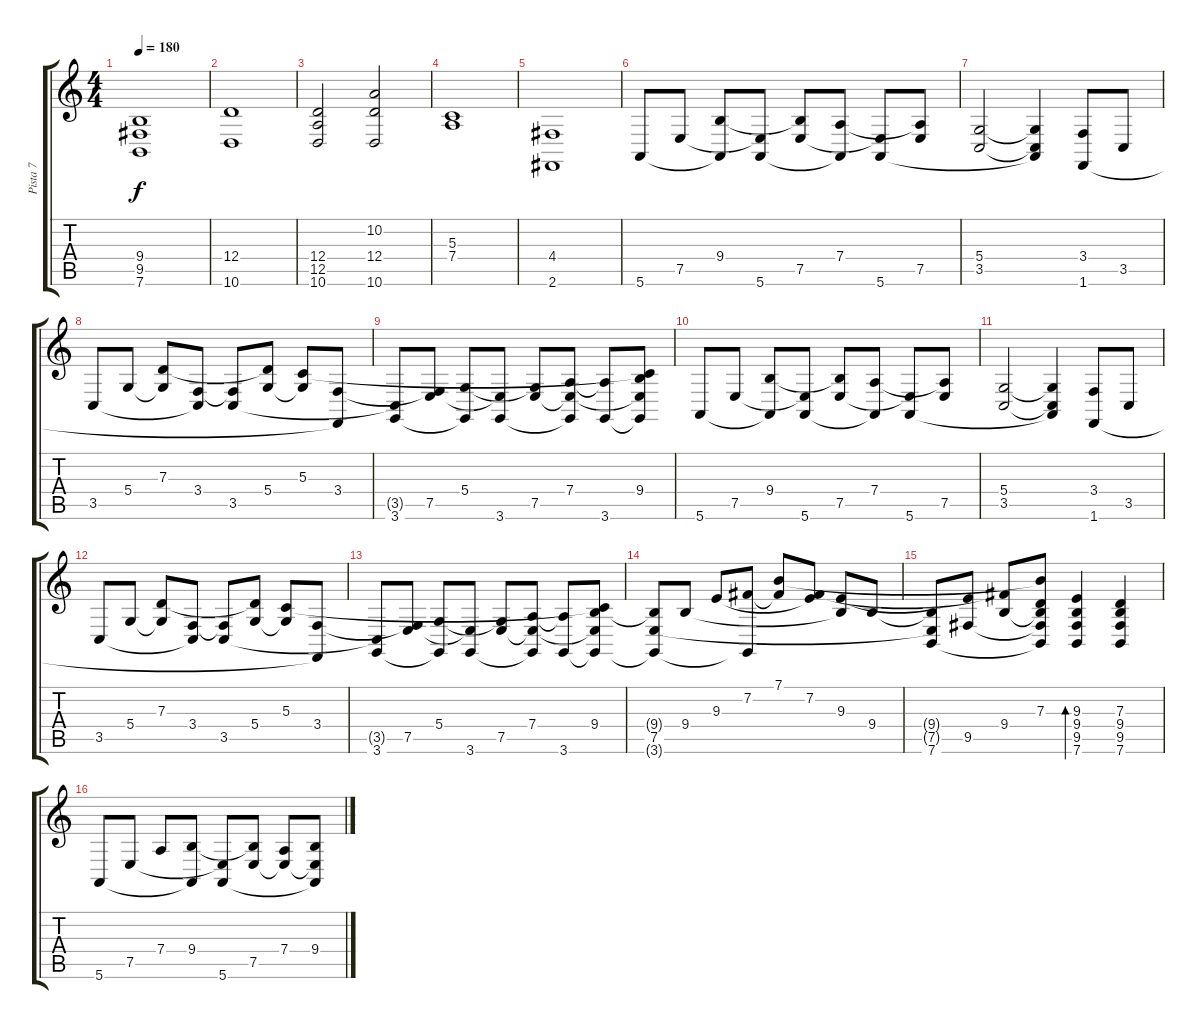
\track ("Pista 7" "Pista 7") {instrument acousticgrandpiano}
\staff {score tabs}
\tuning (E4 B3 G3 D3 A2 E2) {hide}
\ts (4 4)
\tempo 180
\clef g2
\ks c
(9.4 9.5 7.6).1{dy f} |
(12.4 10.6).1 |
(12.4 12.5 10.6).2 (10.2 12.4 10.6).2 |
(5.3 7.4).1 |
(4.4 2.6).1 |
5.6.8 7.5.8 (9.4 5.6{t}).8 (7.5{t} 5.6).8 (9.4{t} 7.5).8 (7.4 5.6{t}).8 (7.5{t} 5.6).8 (7.4{t} 7.5).8 |
(5.4 3.5).2 (5.4{t} 3.5{t} 5.6{t}).4 (3.4 1.6).8 3.5.8 |
3.5.8 5.4.8 (7.3 5.4{t}).8 (3.4 3.5{t}).8 (3.4{t} 3.5).8 (7.3{t} 5.4).8 (5.3 5.4{t}).8 (3.4 1.6{t}).8 |
(3.5{t} 3.6).8 (3.4{t} 7.5).8 (5.4 3.6{t}).8 (7.5{t} 3.6).8 (5.4{t} 7.5).8 (7.4 7.5{t} 3.6{t}).8 (7.4{t} 3.6).8 (5.3{t} 9.4 7.5{t} 3.6{t}).8 |
5.6.8 7.5.8 (9.4 5.6{t}).8 (7.5{t} 5.6).8 (9.4{t} 7.5).8 (7.4 5.6{t}).8 (7.5{t} 5.6).8 (7.4{t} 7.5).8 |
(5.4 3.5).2 (5.4{t} 3.5{t} 5.6{t}).4 (3.4 1.6).8 3.5.8 |
3.5.8 5.4.8 (7.3 5.4{t}).8 (3.4 3.5{t}).8 (3.4{t} 3.5).8 (7.3{t} 5.4).8 (5.3 5.4{t}).8 (3.4 1.6{t}).8 |
(3.5{t} 3.6).8 (3.4{t} 7.5).8 (5.4 3.6{t}).8 (7.5{t} 3.6).8 (5.4{t} 7.5).8 (7.4 7.5{t} 3.6{t}).8 (7.4{t} 3.6).8 (5.3{t} 9.4 7.5{t} 3.6{t}).8 |
(9.4{t} 7.5 3.6{t}).8 9.4.8 9.3.8 (7.2 3.6{t}).8 (7.1 7.2{t}).8 (7.2 9.3{t}).8 (9.3 9.4{t}).8 9.4.8 |
(9.4{t} 7.5{t} 7.6).8 (9.3{t} 9.5).8 (7.2{t} 9.4).8 (7.1{t} 7.3 9.4{t} 9.5{t} 7.6{t}).8 (9.3 9.4 9.5 7.6).4{bd 60} (7.3 9.4 9.5 7.6).4 |
5.6.8 7.5.8 7.4.8 (9.4 5.6{t}).8 (7.5{t} 5.6).8 (9.4{t} 7.5).8 (7.4 7.5{t}).8 (9.4 7.5{t} 5.6{t}).8
